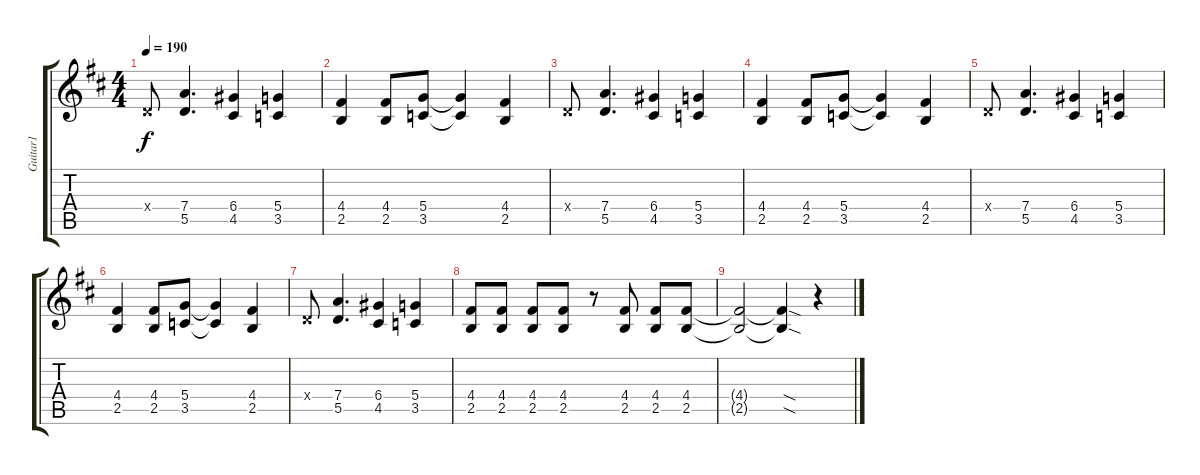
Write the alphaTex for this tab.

\track ("Guitar1" "Guitar1") {instrument overdrivenguitar}
\staff {score tabs}
\tuning (E4 B3 G3 D3 A2 E2) {hide}
\ts (4 4)
\tempo 190
\clef g2
\ks d
0.4{x}.8{dy f} (7.4 5.5).4{d} (6.4 4.5).4 (5.4 3.5).4 |
(4.4 2.5).4 (4.4 2.5).8 (5.4 3.5).8 (5.4{t} 3.5{t}).4 (4.4 2.5).4 |
0.4{x}.8 (7.4 5.5).4{d} (6.4 4.5).4 (5.4 3.5).4 |
(4.4 2.5).4 (4.4 2.5).8 (5.4 3.5).8 (5.4{t} 3.5{t}).4 (4.4 2.5).4 |
0.4{x}.8 (7.4 5.5).4{d} (6.4 4.5).4 (5.4 3.5).4 |
(4.4 2.5).4 (4.4 2.5).8 (5.4 3.5).8 (5.4{t} 3.5{t}).4 (4.4 2.5).4 |
0.4{x}.8 (7.4 5.5).4{d} (6.4 4.5).4 (5.4 3.5).4 |
(4.4 2.5).8 (4.4 2.5).8 (4.4 2.5).8 (4.4 2.5).8 r.8 (4.4 2.5).8 (4.4 2.5).8 (4.4 2.5).8 |
(4.4{t} 2.5{t}).2 (4.4{sod t} 2.5{sod t}).4 r.4
